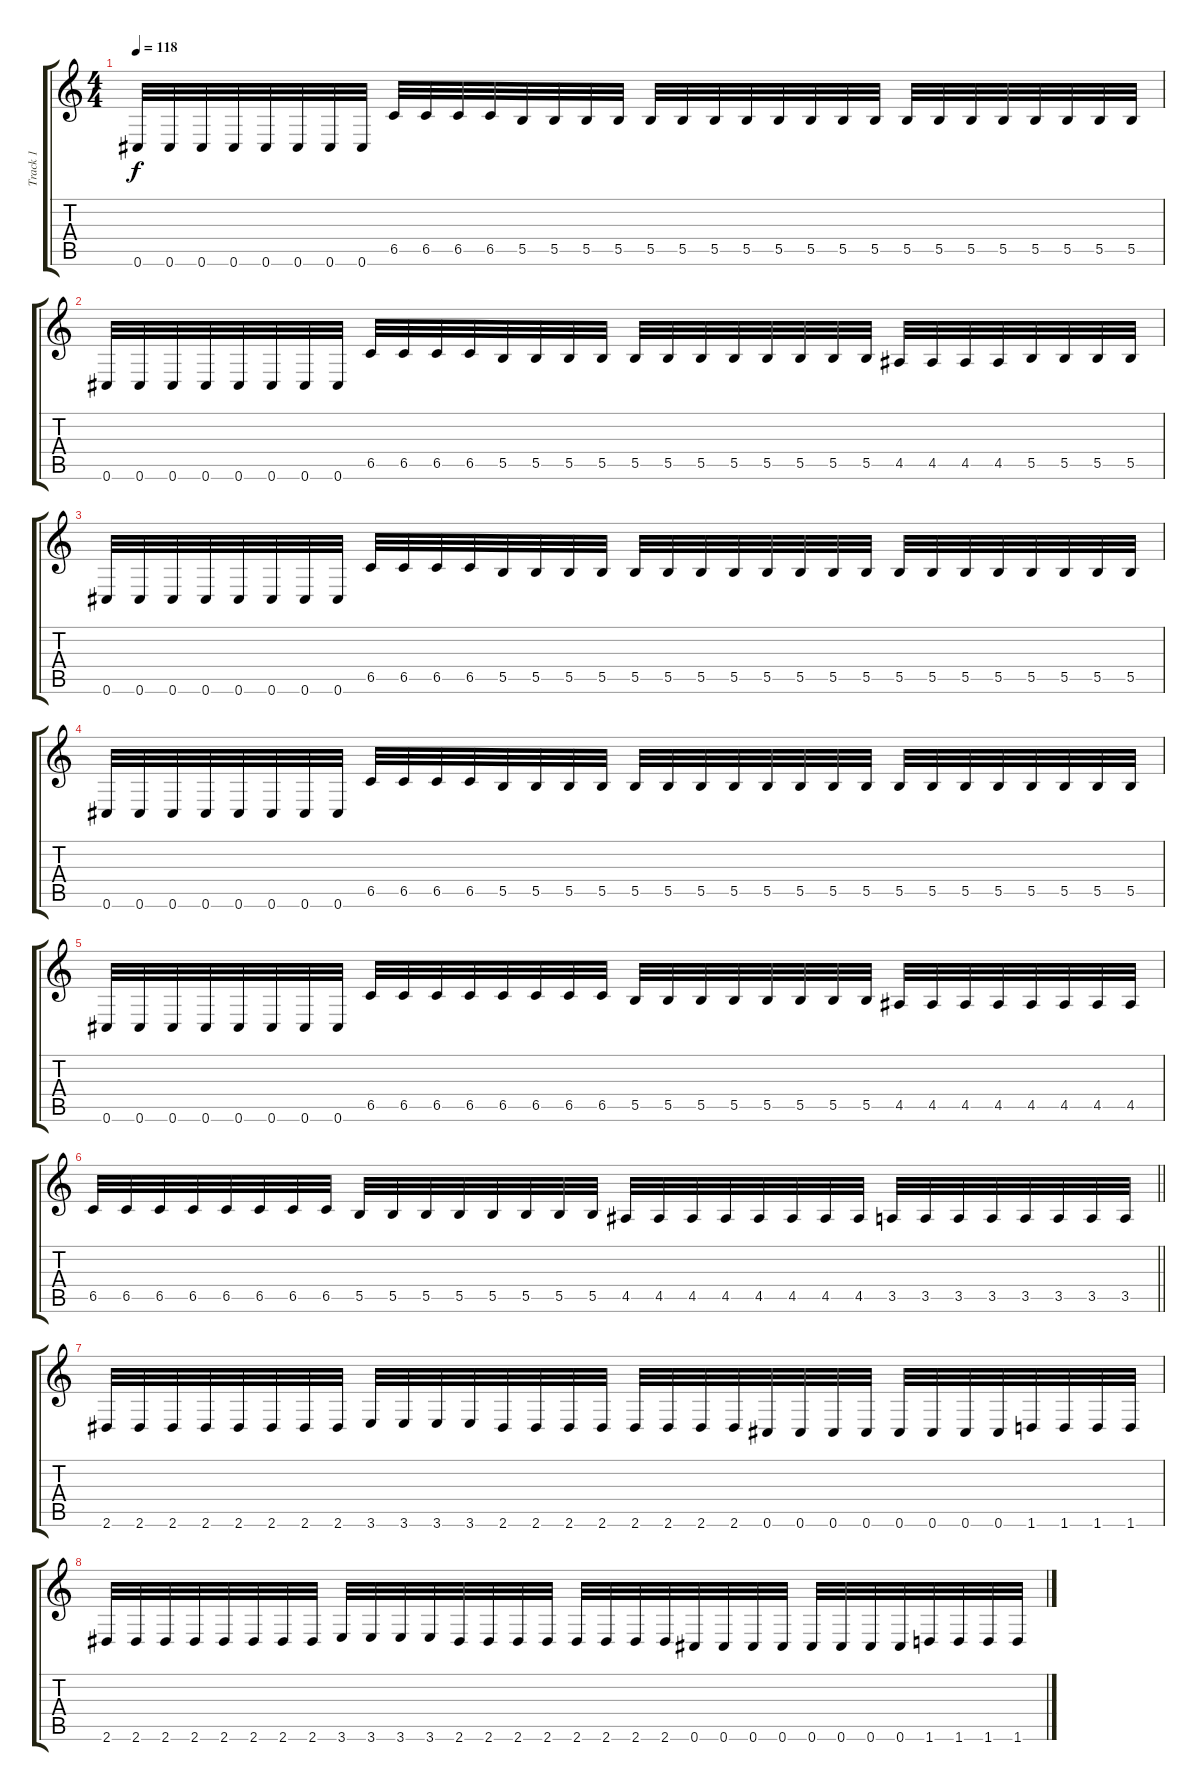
\track ("Track 1" "Track 1") {instrument distortionguitar}
\staff {score tabs}
\tuning (Db4 Ab3 E3 B2 Gb2 Db2) {hide}
\ts (4 4)
\tempo 118
\clef g2
\ks c
0.6.32{dy f} 0.6.32 0.6.32 0.6.32 0.6.32 0.6.32 0.6.32 0.6.32 6.5.32 6.5.32 6.5.32 6.5.32 5.5.32 5.5.32 5.5.32 5.5.32 5.5.32 5.5.32 5.5.32 5.5.32 5.5.32 5.5.32 5.5.32 5.5.32 5.5.32 5.5.32 5.5.32 5.5.32 5.5.32 5.5.32 5.5.32 5.5.32 |
0.6.32 0.6.32 0.6.32 0.6.32 0.6.32 0.6.32 0.6.32 0.6.32 6.5.32 6.5.32 6.5.32 6.5.32 5.5.32 5.5.32 5.5.32 5.5.32 5.5.32 5.5.32 5.5.32 5.5.32 5.5.32 5.5.32 5.5.32 5.5.32 4.5.32 4.5.32 4.5.32 4.5.32 5.5.32 5.5.32 5.5.32 5.5.32 |
0.6.32 0.6.32 0.6.32 0.6.32 0.6.32 0.6.32 0.6.32 0.6.32 6.5.32 6.5.32 6.5.32 6.5.32 5.5.32 5.5.32 5.5.32 5.5.32 5.5.32 5.5.32 5.5.32 5.5.32 5.5.32 5.5.32 5.5.32 5.5.32 5.5.32 5.5.32 5.5.32 5.5.32 5.5.32 5.5.32 5.5.32 5.5.32 |
0.6.32 0.6.32 0.6.32 0.6.32 0.6.32 0.6.32 0.6.32 0.6.32 6.5.32 6.5.32 6.5.32 6.5.32 5.5.32 5.5.32 5.5.32 5.5.32 5.5.32 5.5.32 5.5.32 5.5.32 5.5.32 5.5.32 5.5.32 5.5.32 5.5.32 5.5.32 5.5.32 5.5.32 5.5.32 5.5.32 5.5.32 5.5.32 |
0.6.32 0.6.32 0.6.32 0.6.32 0.6.32 0.6.32 0.6.32 0.6.32 6.5.32 6.5.32 6.5.32 6.5.32 6.5.32 6.5.32 6.5.32 6.5.32 5.5.32 5.5.32 5.5.32 5.5.32 5.5.32 5.5.32 5.5.32 5.5.32 4.5.32 4.5.32 4.5.32 4.5.32 4.5.32 4.5.32 4.5.32 4.5.32 |
\barLineRight lightlight
6.5.32 6.5.32 6.5.32 6.5.32 6.5.32 6.5.32 6.5.32 6.5.32 5.5.32 5.5.32 5.5.32 5.5.32 5.5.32 5.5.32 5.5.32 5.5.32 4.5.32 4.5.32 4.5.32 4.5.32 4.5.32 4.5.32 4.5.32 4.5.32 3.5.32 3.5.32 3.5.32 3.5.32 3.5.32 3.5.32 3.5.32 3.5.32 |
2.6.32 2.6.32 2.6.32 2.6.32 2.6.32 2.6.32 2.6.32 2.6.32 3.6.32 3.6.32 3.6.32 3.6.32 2.6.32 2.6.32 2.6.32 2.6.32 2.6.32 2.6.32 2.6.32 2.6.32 0.6.32 0.6.32 0.6.32 0.6.32 0.6.32 0.6.32 0.6.32 0.6.32 1.6.32 1.6.32 1.6.32 1.6.32 |
2.6.32 2.6.32 2.6.32 2.6.32 2.6.32 2.6.32 2.6.32 2.6.32 3.6.32 3.6.32 3.6.32 3.6.32 2.6.32 2.6.32 2.6.32 2.6.32 2.6.32 2.6.32 2.6.32 2.6.32 0.6.32 0.6.32 0.6.32 0.6.32 0.6.32 0.6.32 0.6.32 0.6.32 1.6.32 1.6.32 1.6.32 1.6.32
